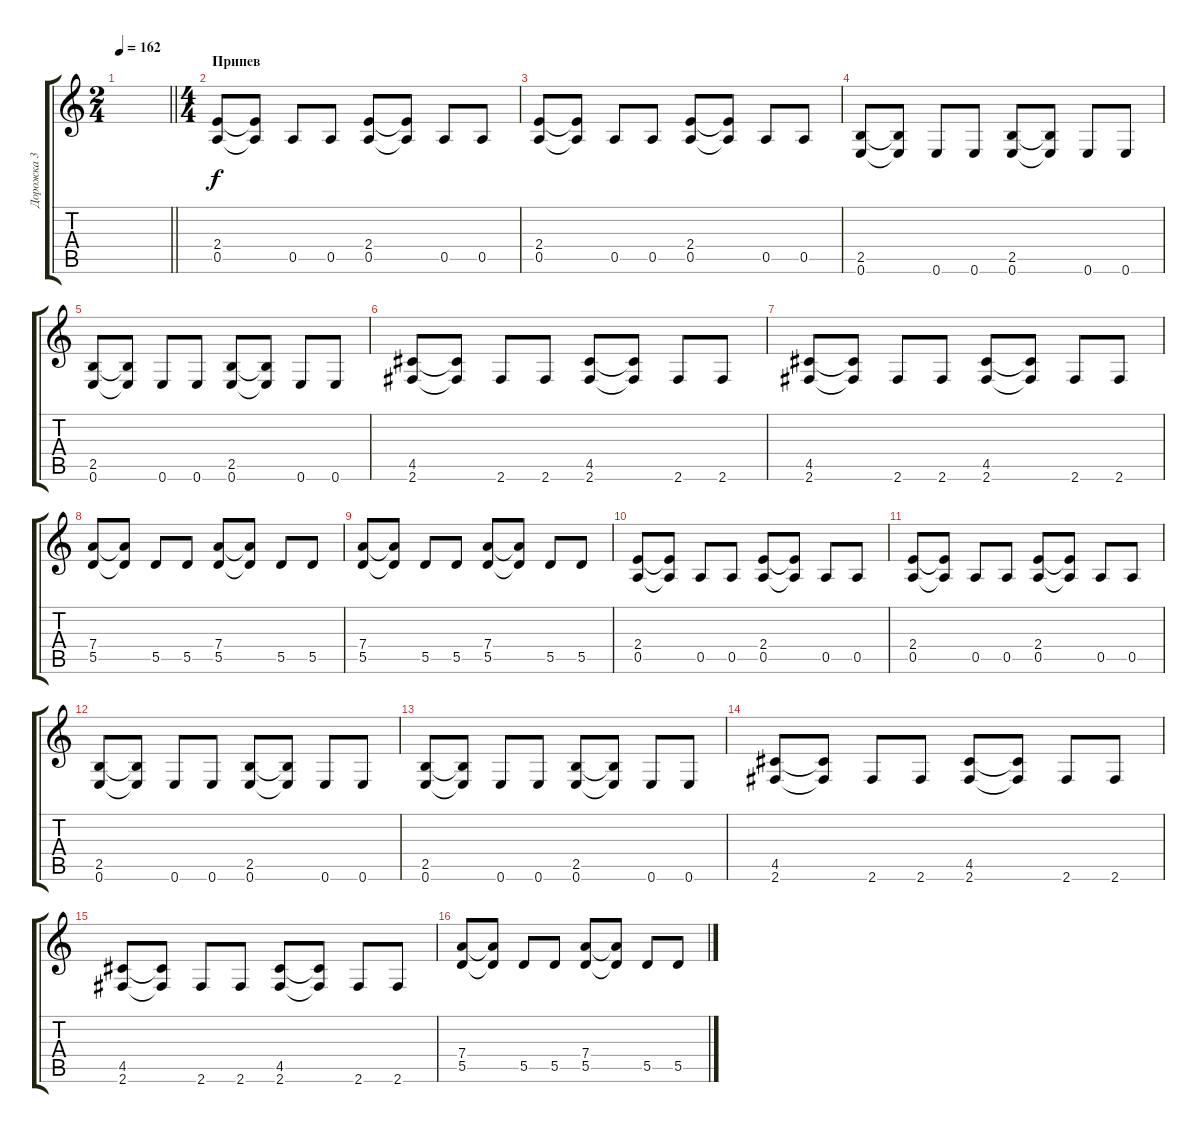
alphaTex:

\track ("Дорожка 3" "Дорожка 3") {instrument distortionguitar}
\staff {score tabs}
\tuning (E4 B3 G3 D3 A2 E2) {hide}
\ts (2 4)
\tempo 162
\clef g2
\barLineRight lightlight
\ks c
|
\ts (4 4)
\section ("" "Припев")
(2.4 0.5).8 (2.4{t} 0.5{t}).8 0.5.8 0.5.8 (2.4 0.5).8 (2.4{t} 0.5{t}).8 0.5.8 0.5.8 |
(2.4 0.5).8 (2.4{t} 0.5{t}).8 0.5.8 0.5.8 (2.4 0.5).8 (2.4{t} 0.5{t}).8 0.5.8 0.5.8 |
(2.5 0.6).8 (2.5{t} 0.6{t}).8 0.6.8 0.6.8 (2.5 0.6).8 (2.5{t} 0.6{t}).8 0.6.8 0.6.8 |
(2.5 0.6).8 (2.5{t} 0.6{t}).8 0.6.8 0.6.8 (2.5 0.6).8 (2.5{t} 0.6{t}).8 0.6.8 0.6.8 |
(4.5 2.6).8 (4.5{t} 2.6{t}).8 2.6.8 2.6.8 (4.5 2.6).8 (4.5{t} 2.6{t}).8 2.6.8 2.6.8 |
(4.5 2.6).8 (4.5{t} 2.6{t}).8 2.6.8 2.6.8 (4.5 2.6).8 (4.5{t} 2.6{t}).8 2.6.8 2.6.8 |
(7.4 5.5).8 (7.4{t} 5.5{t}).8 5.5.8 5.5.8 (7.4 5.5).8 (7.4{t} 5.5{t}).8 5.5.8 5.5.8 |
(7.4 5.5).8 (7.4{t} 5.5{t}).8 5.5.8 5.5.8 (7.4 5.5).8 (7.4{t} 5.5{t}).8 5.5.8 5.5.8 |
(2.4 0.5).8 (2.4{t} 0.5{t}).8 0.5.8 0.5.8 (2.4 0.5).8 (2.4{t} 0.5{t}).8 0.5.8 0.5.8 |
(2.4 0.5).8 (2.4{t} 0.5{t}).8 0.5.8 0.5.8 (2.4 0.5).8 (2.4{t} 0.5{t}).8 0.5.8 0.5.8 |
(2.5 0.6).8 (2.5{t} 0.6{t}).8 0.6.8 0.6.8 (2.5 0.6).8 (2.5{t} 0.6{t}).8 0.6.8 0.6.8 |
(2.5 0.6).8 (2.5{t} 0.6{t}).8 0.6.8 0.6.8 (2.5 0.6).8 (2.5{t} 0.6{t}).8 0.6.8 0.6.8 |
(4.5 2.6).8 (4.5{t} 2.6{t}).8 2.6.8 2.6.8 (4.5 2.6).8 (4.5{t} 2.6{t}).8 2.6.8 2.6.8 |
(4.5 2.6).8 (4.5{t} 2.6{t}).8 2.6.8 2.6.8 (4.5 2.6).8 (4.5{t} 2.6{t}).8 2.6.8 2.6.8 |
(7.4 5.5).8 (7.4{t} 5.5{t}).8 5.5.8 5.5.8 (7.4 5.5).8 (7.4{t} 5.5{t}).8 5.5.8 5.5.8
